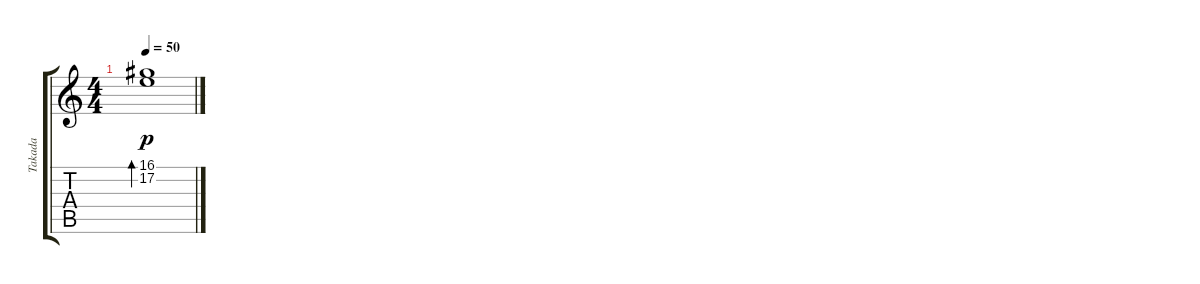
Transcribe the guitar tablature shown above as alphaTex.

\track ("Takada" "Takada") {instrument glockenspiel}
\staff {score tabs}
\tuning (E4 B3 G3 D3 A2 E2) {hide}
\ts (4 4)
\section ("" "")
\tempo 50
\clef g2
\ks c
(16.1 17.2).1{bd 60 dy p}
